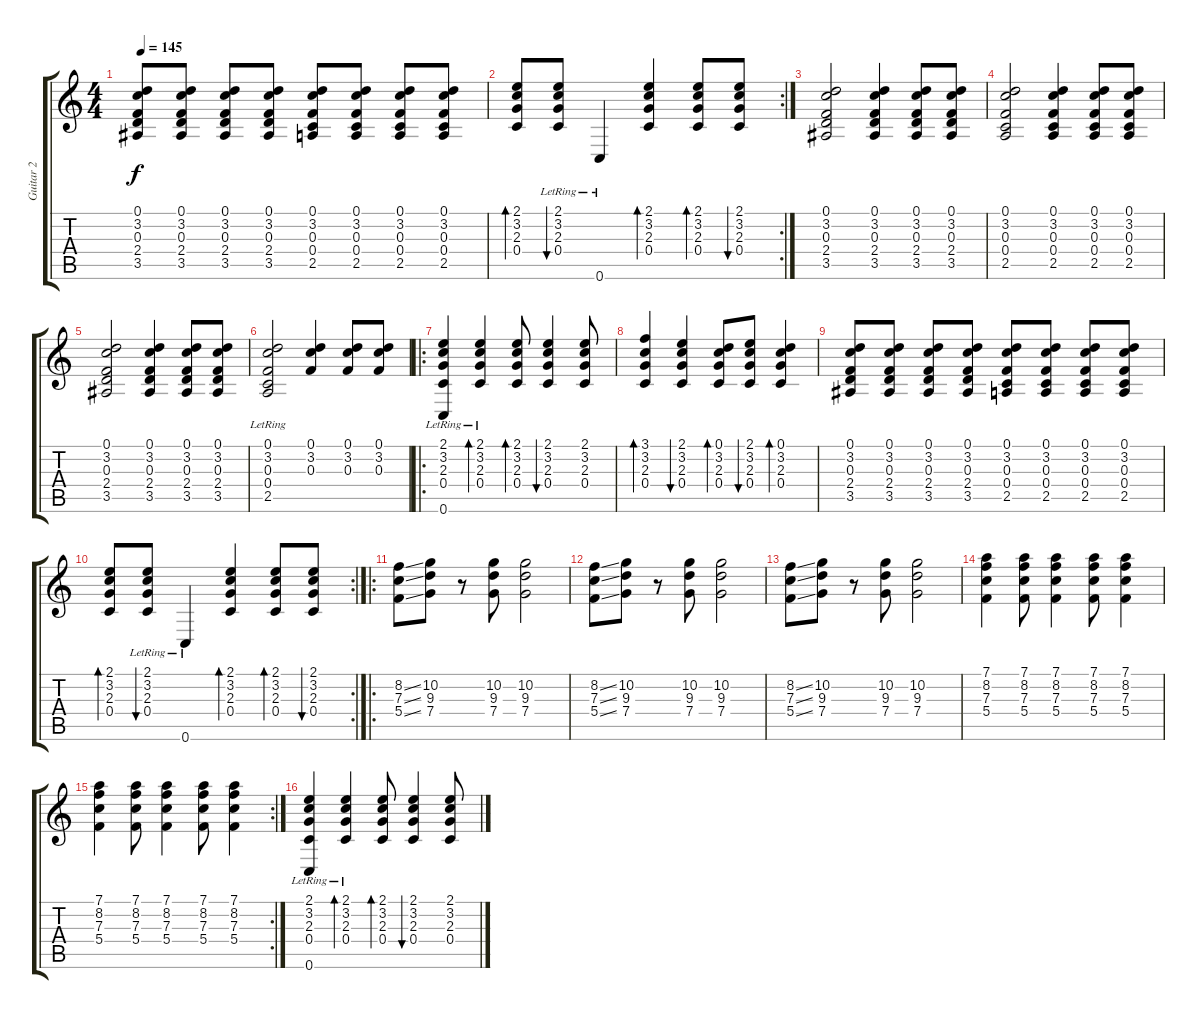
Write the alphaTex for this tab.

\track ("Guitar 2" "Guitar 2") {instrument acousticguitarsteel}
\staff {score tabs}
\tuning (D4 A3 F3 C3 G2 C2) {hide}
\ts (4 4)
\tempo 145
\clef g2
\ks c
(0.1 3.2 0.3 2.4 3.5).8{dy f} (0.1 3.2 0.3 2.4 3.5).8 (0.1 3.2 0.3 2.4 3.5).8 (0.1 3.2 0.3 2.4 3.5).8 (0.1 3.2 0.3 0.4 2.5).8 (0.1 3.2 0.3 0.4 2.5).8 (0.1 3.2 0.3 0.4 2.5).8 (0.1 3.2 0.3 0.4 2.5).8 |
\rc 2
(2.1 3.2 2.3 0.4).8{bd 120} (2.1 3.2{lr} 2.3{lr} 0.4{lr}).8{bu 120} 0.6{lr}.4 (2.1 3.2 2.3 0.4).4{bd 120} (2.1 3.2 2.3 0.4).8{bd 120} (2.1 3.2 2.3 0.4).8{bu 120} |
(0.1 3.2 0.3 2.4 3.5).2 (0.1 3.2 0.3 2.4 3.5).4 (0.1 3.2 0.3 2.4 3.5).8 (0.1 3.2 0.3 2.4 3.5).8 |
(0.1 3.2 0.3 0.4 2.5).2 (0.1 3.2 0.3 0.4 2.5).4 (0.1 3.2 0.3 0.4 2.5).8 (0.1 3.2 0.3 0.4 2.5).8 |
(0.1 3.2 0.3 2.4 3.5).2 (0.1 3.2 0.3 2.4 3.5).4 (0.1 3.2 0.3 2.4 3.5).8 (0.1 3.2 0.3 2.4 3.5).8 |
(0.1{lr} 3.2{lr} 0.3{lr} 0.4{lr} 2.5{lr}).2 (0.1 3.2 0.3).4 (0.1 3.2 0.3).8 (0.1 3.2 0.3).8 |
\ro
(2.1 3.2 2.3 0.4 0.6{lr}).4 (2.1{lr} 3.2{lr} 2.3{lr} 0.4{lr}).4{bd 120} (2.1 3.2 2.3 0.4).8{bd 120} (2.1 3.2 2.3 0.4).4{bu 120} (2.1 3.2 2.3 0.4).8 |
(3.1 3.2 2.3 0.4).4{bd 120} (2.1 3.2 2.3 0.4).4{bu 120} (0.1 3.2 2.3 0.4).8{bd 120} (2.1 3.2 2.3 0.4).8{bu 120} (0.1 3.2 2.3 0.4).4{bd 120} |
(0.1 3.2 0.3 2.4 3.5).8 (0.1 3.2 0.3 2.4 3.5).8 (0.1 3.2 0.3 2.4 3.5).8 (0.1 3.2 0.3 2.4 3.5).8 (0.1 3.2 0.3 0.4 2.5).8 (0.1 3.2 0.3 0.4 2.5).8 (0.1 3.2 0.3 0.4 2.5).8 (0.1 3.2 0.3 0.4 2.5).8 |
\rc 2
(2.1 3.2 2.3 0.4).8{bd 120} (2.1 3.2{lr} 2.3{lr} 0.4{lr}).8{bu 120} 0.6{lr}.4 (2.1 3.2 2.3 0.4).4{bd 120} (2.1 3.2 2.3 0.4).8{bd 120} (2.1 3.2 2.3 0.4).8{bu 120} |
\ro
(8.2{ss} 7.3{ss} 5.4{ss}).8 (10.2 9.3 7.4).8 r.8 (10.2 9.3 7.4).8 (10.2 9.3 7.4).2 |
(8.2{ss} 7.3{ss} 5.4{ss}).8 (10.2 9.3 7.4).8 r.8 (10.2 9.3 7.4).8 (10.2 9.3 7.4).2 |
(8.2{ss} 7.3{ss} 5.4{ss}).8 (10.2 9.3 7.4).8 r.8 (10.2 9.3 7.4).8 (10.2 9.3 7.4).2 |
(7.1 8.2 7.3 5.4).4 (7.1 8.2 7.3 5.4).8 (7.1 8.2 7.3 5.4).4 (7.1 8.2 7.3 5.4).8 (7.1 8.2 7.3 5.4).4 |
\rc 2
(7.1 8.2 7.3 5.4).4 (7.1 8.2 7.3 5.4).8 (7.1 8.2 7.3 5.4).4 (7.1 8.2 7.3 5.4).8 (7.1 8.2 7.3 5.4).4 |
(2.1 3.2 2.3 0.4 0.6{lr}).4 (2.1{lr} 3.2{lr} 2.3{lr} 0.4{lr}).4{bd 120} (2.1 3.2 2.3 0.4).8{bd 120} (2.1 3.2 2.3 0.4).4{bu 120} (2.1 3.2 2.3 0.4).8
